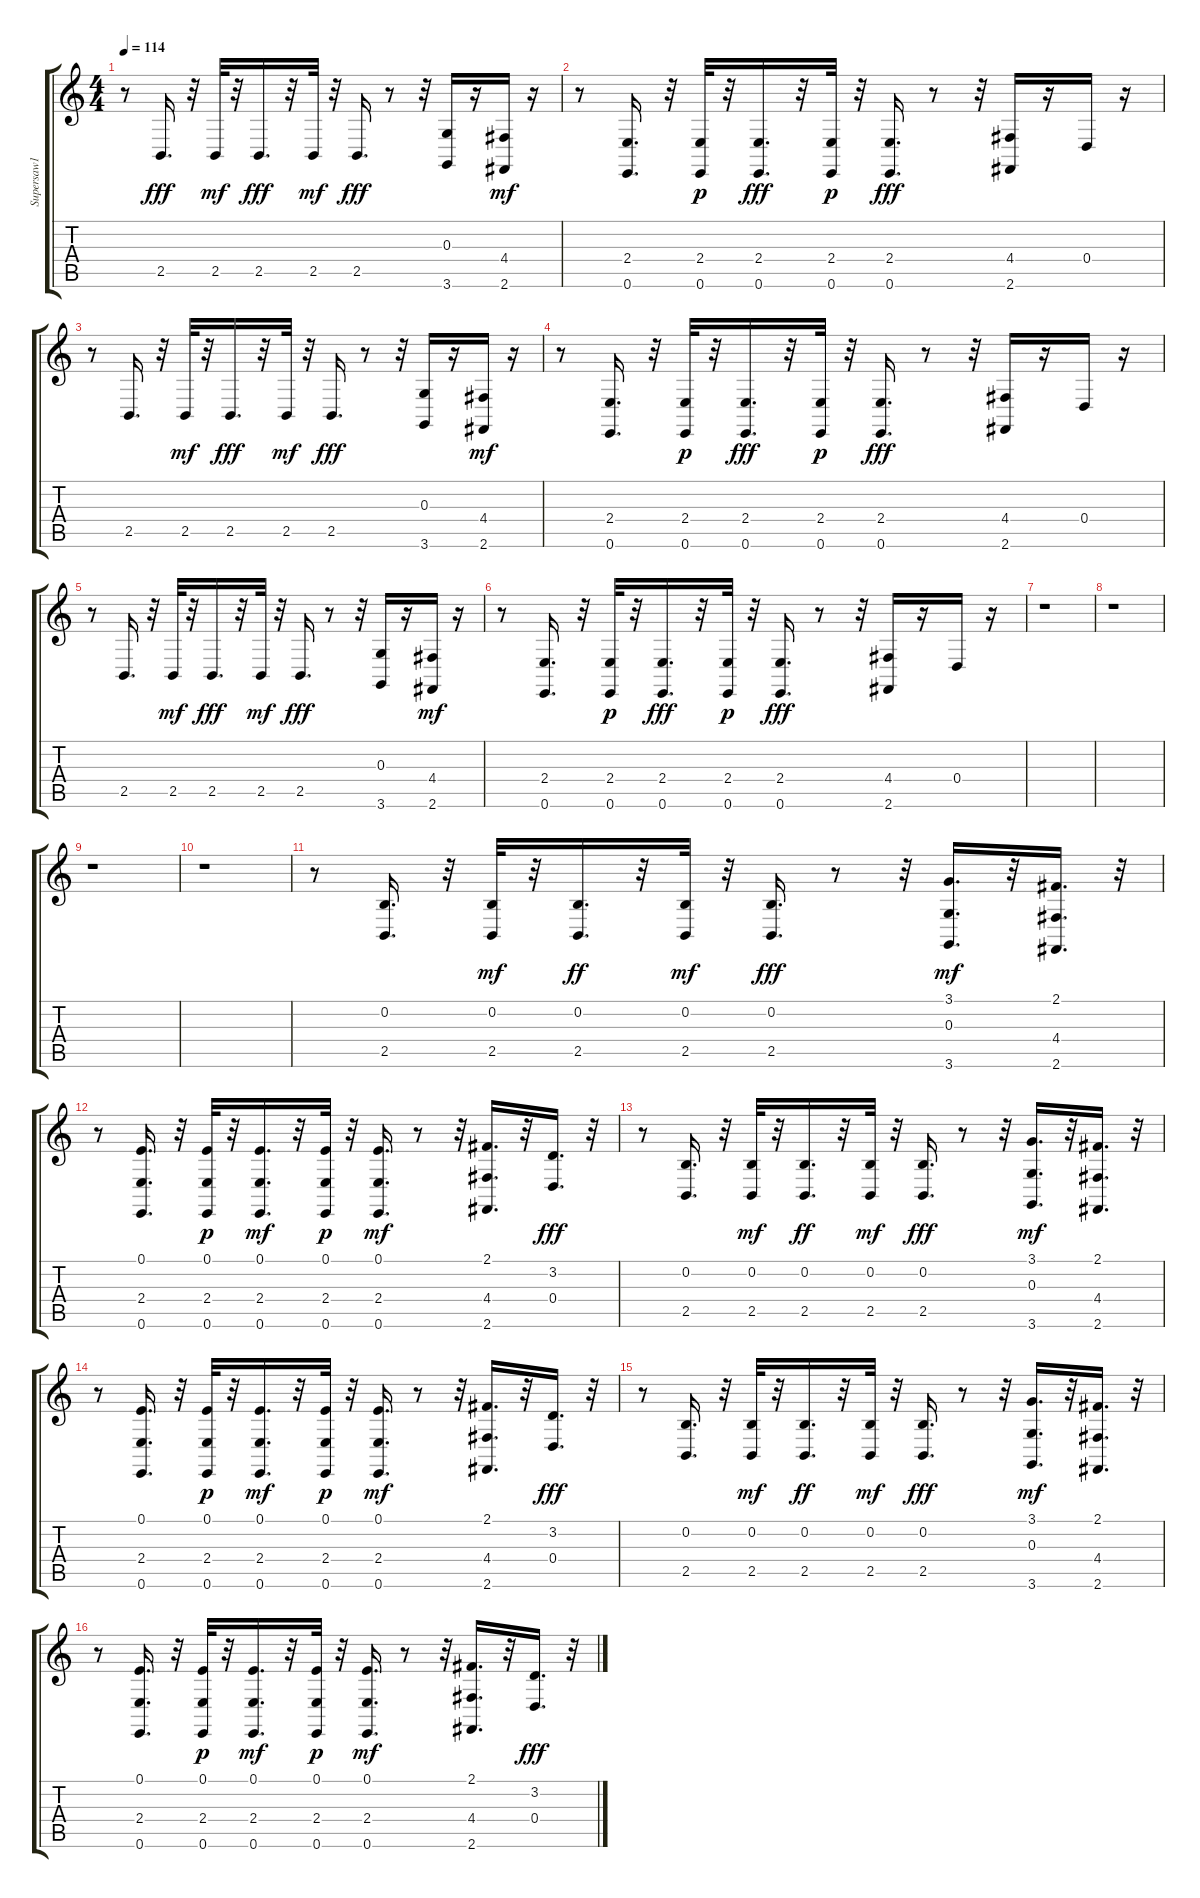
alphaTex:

\track ("Supersaw1" "Supersaw1") {instrument lead2sawtooth}
\staff {score tabs}
\tuning (E4 B3 G3 D3 A2 E2) {hide}
\ts (4 4)
\tempo 114
\clef g2
\ks c
r.8{dy fff} 2.5.16{d} r.32 2.5.32{dy mf} r.32 2.5.16{d dy fff} r.32 2.5.32{dy mf} r.32 2.5.16{d dy fff} r.8 r.32 (0.3 3.6).16 r.16 (4.4 2.6).16{dy mf} r.16 |
r.8 (2.4 0.6).16{d} r.32 (2.4 0.6).32{dy p} r.32 (2.4 0.6).16{d dy fff} r.32 (2.4 0.6).32{dy p} r.32 (2.4 0.6).16{d dy fff} r.8 r.32 (4.4 2.6).16 r.16 0.4.16 r.16 |
r.8 2.5.16{d} r.32 2.5.32{dy mf} r.32 2.5.16{d dy fff} r.32 2.5.32{dy mf} r.32 2.5.16{d dy fff} r.8 r.32 (0.3 3.6).16 r.16 (4.4 2.6).16{dy mf} r.16 |
r.8 (2.4 0.6).16{d} r.32 (2.4 0.6).32{dy p} r.32 (2.4 0.6).16{d dy fff} r.32 (2.4 0.6).32{dy p} r.32 (2.4 0.6).16{d dy fff} r.8 r.32 (4.4 2.6).16 r.16 0.4.16 r.16 |
r.8 2.5.16{d} r.32 2.5.32{dy mf} r.32 2.5.16{d dy fff} r.32 2.5.32{dy mf} r.32 2.5.16{d dy fff} r.8 r.32 (0.3 3.6).16 r.16 (4.4 2.6).16{dy mf} r.16 |
r.8 (2.4 0.6).16{d} r.32 (2.4 0.6).32{dy p} r.32 (2.4 0.6).16{d dy fff} r.32 (2.4 0.6).32{dy p} r.32 (2.4 0.6).16{d dy fff} r.8 r.32 (4.4 2.6).16 r.16 0.4.16 r.16 |
r.1 |
r.1 |
r.1 |
r.1 |
r.8 (0.2 2.5).16{d} r.32 (0.2 2.5).32{dy mf} r.32 (0.2 2.5).16{d dy ff} r.32 (0.2 2.5).32{dy mf} r.32 (0.2 2.5).16{d dy fff} r.8 r.32 (3.1 0.3 3.6).16{d dy mf} r.32 (2.1 4.4 2.6).16{d} r.32 |
r.8 (0.1 2.4 0.6).16{d} r.32 (0.1 2.4 0.6).32{dy p} r.32 (0.1 2.4 0.6).16{d dy mf} r.32 (0.1 2.4 0.6).32{dy p} r.32 (0.1 2.4 0.6).16{d dy mf} r.8 r.32 (2.1 4.4 2.6).16{d} r.32 (3.2 0.4).16{d dy fff} r.32 |
r.8 (0.2 2.5).16{d} r.32 (0.2 2.5).32{dy mf} r.32 (0.2 2.5).16{d dy ff} r.32 (0.2 2.5).32{dy mf} r.32 (0.2 2.5).16{d dy fff} r.8 r.32 (3.1 0.3 3.6).16{d dy mf} r.32 (2.1 4.4 2.6).16{d} r.32 |
r.8 (0.1 2.4 0.6).16{d} r.32 (0.1 2.4 0.6).32{dy p} r.32 (0.1 2.4 0.6).16{d dy mf} r.32 (0.1 2.4 0.6).32{dy p} r.32 (0.1 2.4 0.6).16{d dy mf} r.8 r.32 (2.1 4.4 2.6).16{d} r.32 (3.2 0.4).16{d dy fff} r.32 |
r.8 (0.2 2.5).16{d} r.32 (0.2 2.5).32{dy mf} r.32 (0.2 2.5).16{d dy ff} r.32 (0.2 2.5).32{dy mf} r.32 (0.2 2.5).16{d dy fff} r.8 r.32 (3.1 0.3 3.6).16{d dy mf} r.32 (2.1 4.4 2.6).16{d} r.32 |
r.8 (0.1 2.4 0.6).16{d} r.32 (0.1 2.4 0.6).32{dy p} r.32 (0.1 2.4 0.6).16{d dy mf} r.32 (0.1 2.4 0.6).32{dy p} r.32 (0.1 2.4 0.6).16{d dy mf} r.8 r.32 (2.1 4.4 2.6).16{d} r.32 (3.2 0.4).16{d dy fff} r.32
